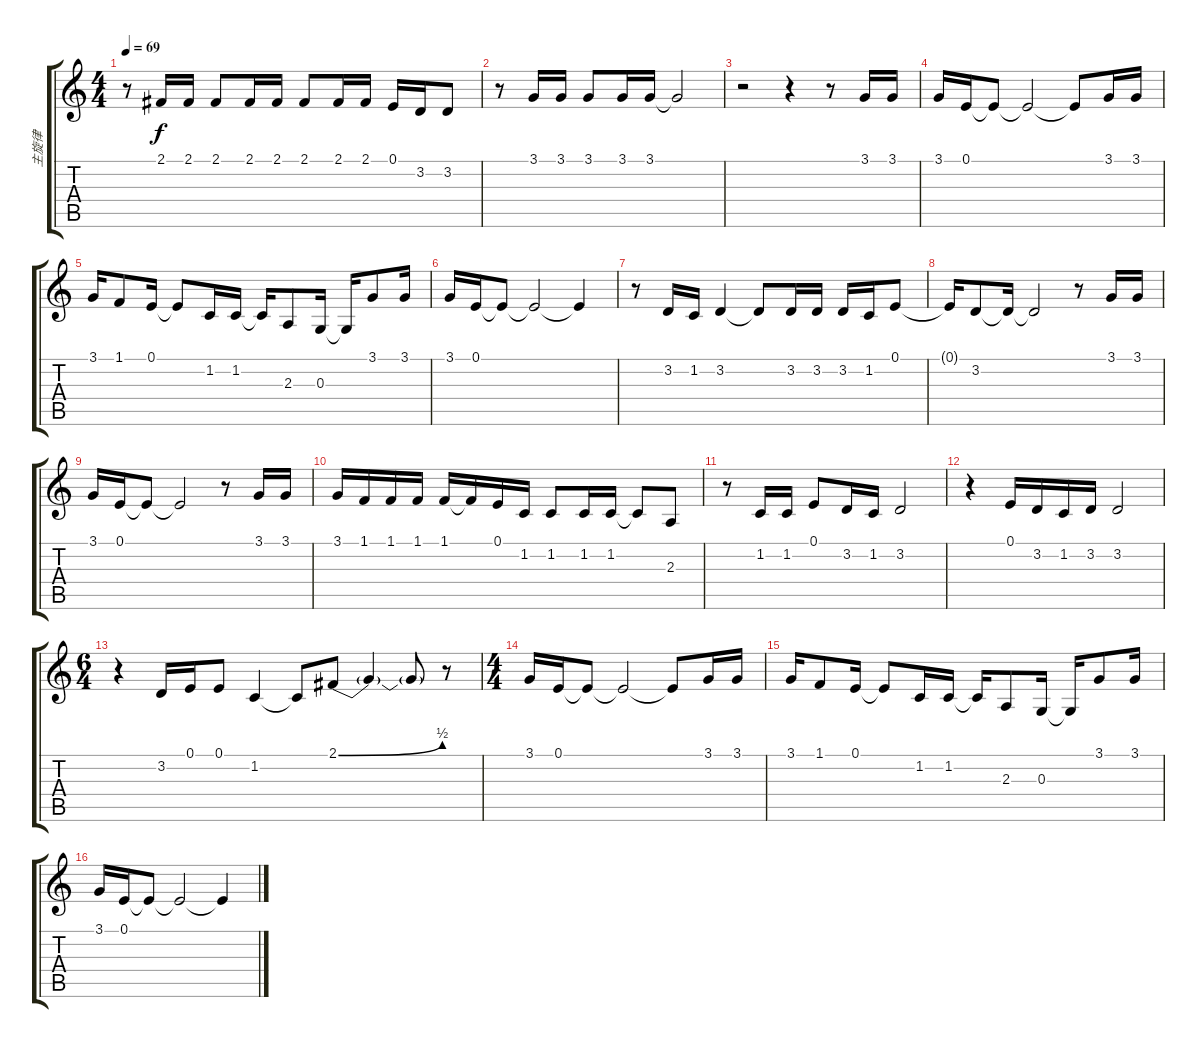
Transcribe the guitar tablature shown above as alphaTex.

\track ("主旋律" "主旋律") {instrument flute}
\staff {score tabs}
\tuning (E4 B3 G3 D3 A2 E2) {hide}
\ts (4 4)
\tempo 69
\clef g2
\ks c
r.8{dy f} 2.1.16 2.1.16 2.1.8 2.1.16 2.1.16 2.1.8 2.1.16 2.1.16 0.1.16 3.2.16 3.2.8 |
r.8 3.1.16 3.1.16 3.1.8 3.1.16 3.1.16 3.1{t}.2 |
r.2 r.4 r.8 3.1.16 3.1.16 |
3.1.16 0.1.16 0.1{t}.8 0.1{t}.2 0.1{t}.8 3.1.16 3.1.16 |
3.1.16 1.1.8 0.1.16 0.1{t}.8 1.2.16 1.2.16 1.2{t}.16 2.3.8 0.3.16 0.3{t}.16 3.1.8 3.1.16 |
3.1.16 0.1.16 0.1{t}.8 0.1{t}.2 0.1{t}.4 |
r.8 3.2.16 1.2.16 3.2.4 3.2{t}.8 3.2.16 3.2.16 3.2.16 1.2.16 0.1.8 |
0.1{t}.16 3.2.8 3.2{t}.16 3.2{t}.2 r.8 3.1.16 3.1.16 |
3.1.16 0.1.16 0.1{t}.8 0.1{t}.2 r.8 3.1.16 3.1.16 |
3.1.16 1.1.16 1.1.16 1.1.16 1.1.16 1.1{t}.16 0.1.16 1.2.16 1.2.8 1.2.16 1.2.16 1.2{t}.8 2.3.8 |
r.8 1.2.16 1.2.16 0.1.8 3.2.16 1.2.16 3.2.2 |
r.4 0.1.16 3.2.16 1.2.16 3.2.16 3.2.2 |
\ts (6 4)
r.4 3.2.16 0.1.16 0.1.8 1.2.4 1.2{t}.8 2.1{be (bend 0 0 60 2)}.8 2.1{t}.4 2.1{t}.8 r.8 |
\ts (4 4)
3.1.16 0.1.16 0.1{t}.8 0.1{t}.2 0.1{t}.8 3.1.16 3.1.16 |
3.1.16 1.1.8 0.1.16 0.1{t}.8 1.2.16 1.2.16 1.2{t}.16 2.3.8 0.3.16 0.3{t}.16 3.1.8 3.1.16 |
3.1.16 0.1.16 0.1{t}.8 0.1{t}.2 0.1{t}.4
